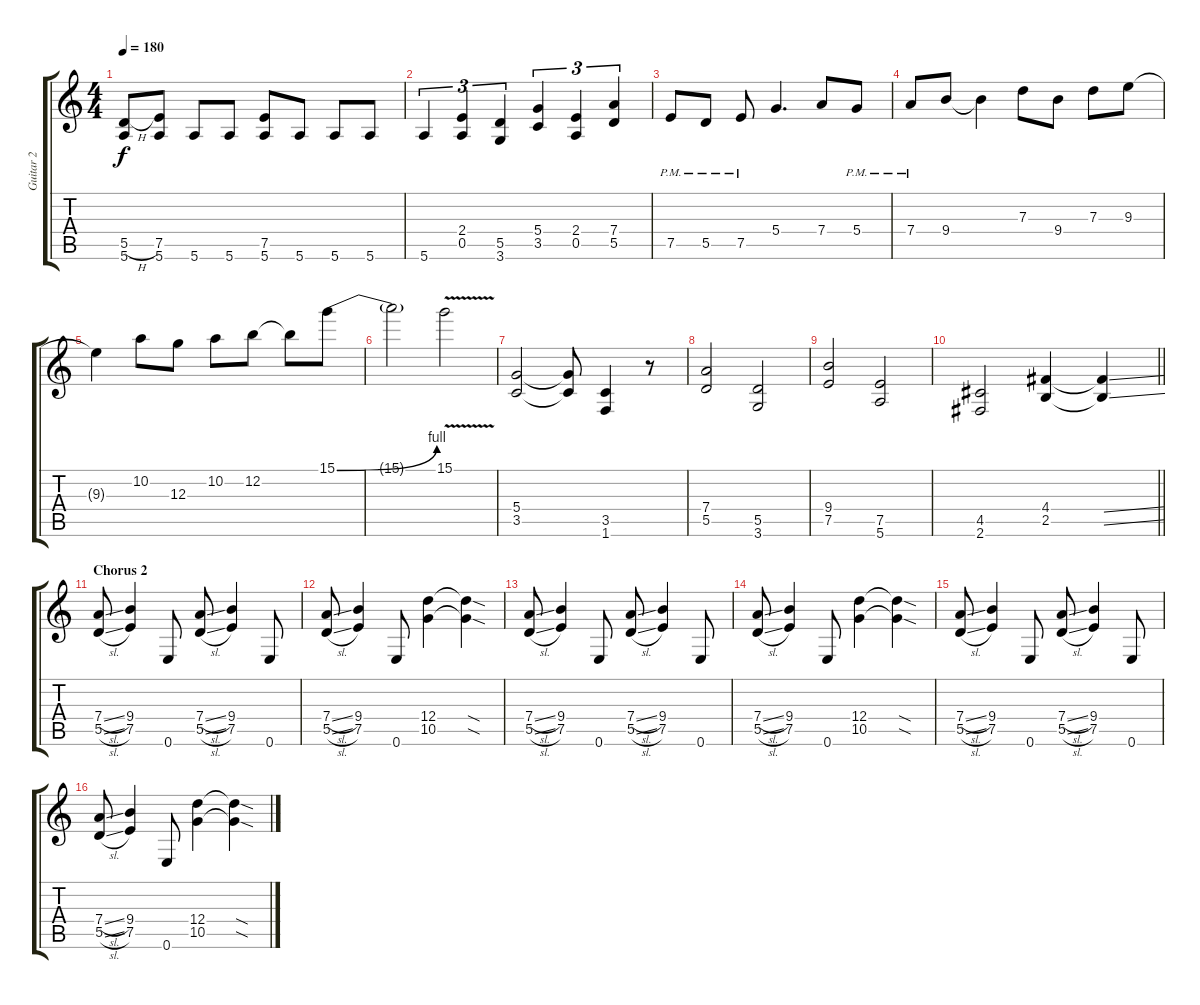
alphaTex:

\track ("Guitar 2" "Guitar 2") {instrument distortionguitar}
\staff {score tabs}
\tuning (E4 B3 G3 D3 A2 E2) {hide}
\ts (4 4)
\tempo 180
\clef g2
\ks c
(5.5{h} 5.6).8{dy f} (7.5 5.6).8 5.6.8 5.6.8 (7.5 5.6).8 5.6.8 5.6.8 5.6.8 |
5.6.4{tu (3 2)} (2.4 0.5).4{tu (3 2)} (5.5 3.6).4{tu (3 2)} (5.4 3.5).4{tu (3 2)} (2.4 0.5).4{tu (3 2)} (7.4 5.5).4{tu (3 2)} |
7.5{pm}.8 5.5{pm}.8 7.5{pm}.8 5.4.4{d} 7.4.8 5.4{pm}.8 |
7.4{pm}.8 9.4.8 9.4{t}.4 7.3.8 9.4.8 7.3.8 9.3.8 |
9.3{t}.4 10.2.8 12.3.8 10.2.8 12.2.8 12.2{t}.8 15.1{be (bend 0 0 60 4)}.8 |
15.1{t}.2 15.1{v}.2 |
(5.4 3.5).2 (5.4{t} 3.5{t}).8 (3.5 1.6).4 r.8 |
(7.4 5.5).2 (5.5 3.6).2 |
(9.4 7.5).2 (7.5 5.6).2 |
\barLineRight lightlight
(4.5 2.6).2 (4.4 2.5).4 (4.4{ss t} 2.5{ss t}).4 |
\section ("" "Chorus 2")
(7.4{sl} 5.5{sl}).8 (9.4 7.5).4 0.6.8 (7.4{sl} 5.5{sl}).8 (9.4 7.5).4 0.6.8 |
(7.4{sl} 5.5{sl}).8 (9.4 7.5).4 0.6.8 (12.4 10.5).4 (12.4{sod t} 10.5{sod t}).4 |
(7.4{sl} 5.5{sl}).8 (9.4 7.5).4 0.6.8 (7.4{sl} 5.5{sl}).8 (9.4 7.5).4 0.6.8 |
(7.4{sl} 5.5{sl}).8 (9.4 7.5).4 0.6.8 (12.4 10.5).4 (12.4{sod t} 10.5{sod t}).4 |
(7.4{sl} 5.5{sl}).8 (9.4 7.5).4 0.6.8 (7.4{sl} 5.5{sl}).8 (9.4 7.5).4 0.6.8 |
(7.4{sl} 5.5{sl}).8 (9.4 7.5).4 0.6.8 (12.4 10.5).4 (12.4{sod t} 10.5{sod t}).4
